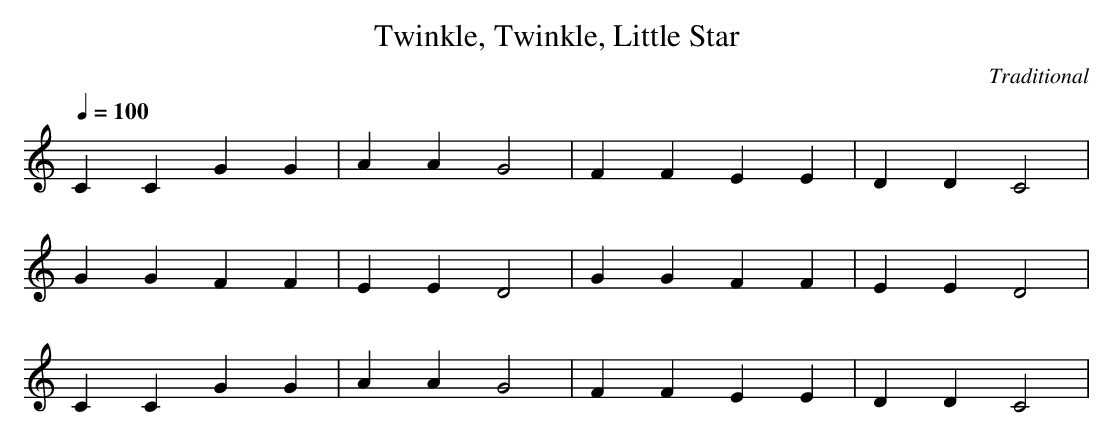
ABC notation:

X:1
T:Twinkle, Twinkle, Little Star
C:Traditional
L:1/4
Q:100
K:C
C C G G | A A G2 | F F E E | D D C2 |
G G F F | E E D2 | G G F F | E E D2 |
C C G G | A A G2 | F F E E | D D C2 |
